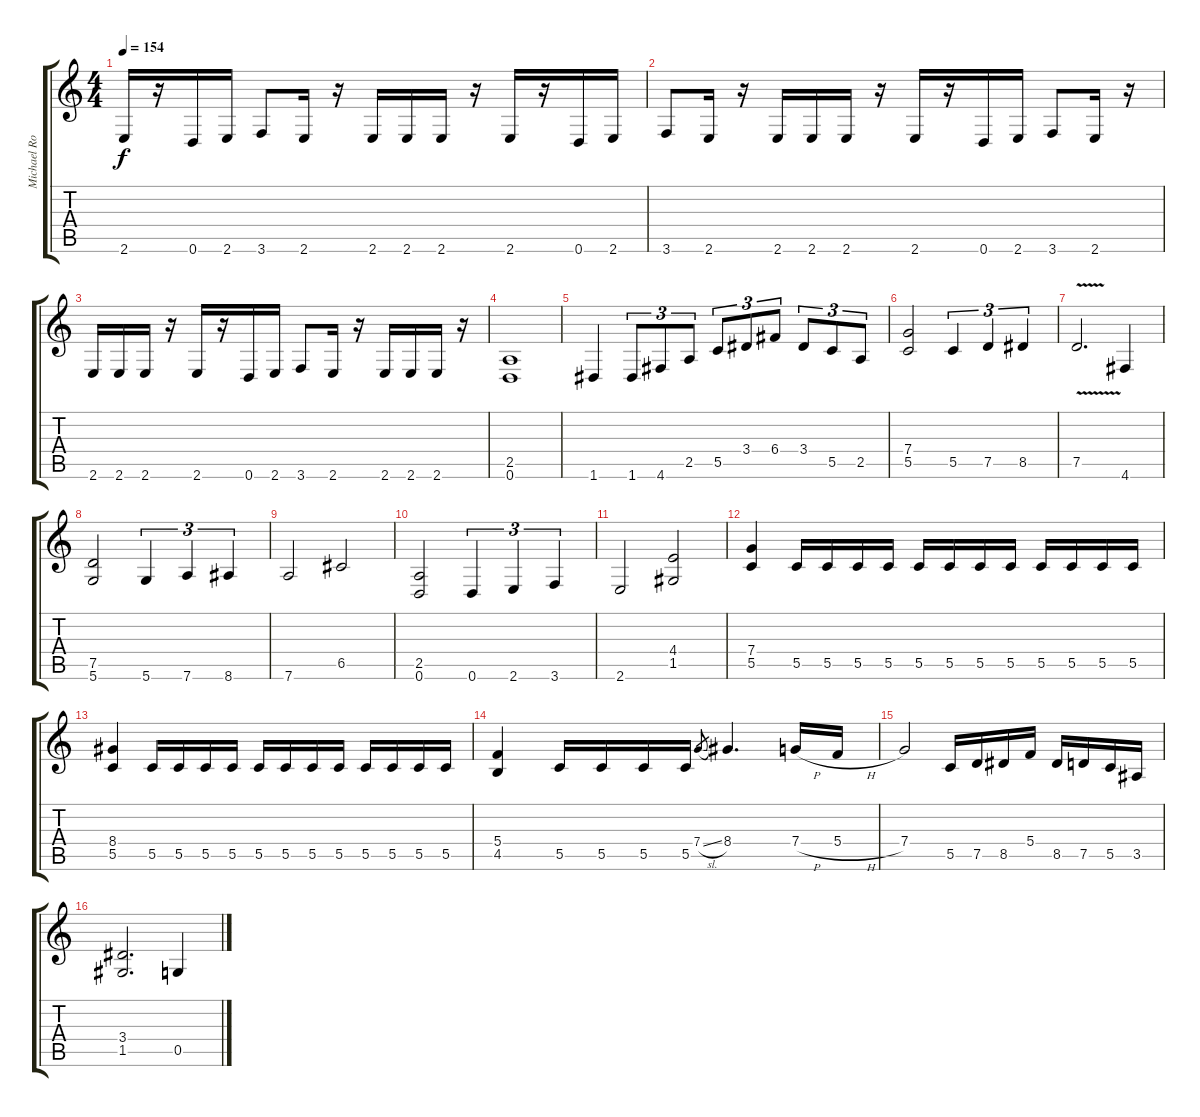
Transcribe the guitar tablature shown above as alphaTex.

\track ("Michael Romeo" "Michael Ro") {instrument distortionguitar}
\staff {score tabs}
\tuning (D4 A3 F3 C3 G2 D2) {hide}
\ts (4 4)
\tempo 154
\clef g2
\ks c
2.6.16{dy f} r.16 0.6.16 2.6.16 3.6.8 2.6.16 r.16 2.6.16 2.6.16 2.6.16 r.16 2.6.16 r.16 0.6.16 2.6.16 |
3.6.8 2.6.16 r.16 2.6.16 2.6.16 2.6.16 r.16 2.6.16 r.16 0.6.16 2.6.16 3.6.8 2.6.16 r.16 |
2.6.16 2.6.16 2.6.16 r.16 2.6.16 r.16 0.6.16 2.6.16 3.6.8 2.6.16 r.16 2.6.16 2.6.16 2.6.16 r.16 |
(2.5 0.6).1 |
1.6.4 1.6.8{tu (3 2)} 4.6.8{tu (3 2)} 2.5.8{tu (3 2)} 5.5.8{tu (3 2)} 3.4.8{tu (3 2)} 6.4.8{tu (3 2)} 3.4.8{tu (3 2)} 5.5.8{tu (3 2)} 2.5.8{tu (3 2)} |
(7.4 5.5).2 5.5.4{tu (3 2)} 7.5.4{tu (3 2)} 8.5.4{tu (3 2)} |
7.5{v}.2{d} 4.6.4 |
(7.5 5.6).2 5.6.4{tu (3 2)} 7.6.4{tu (3 2)} 8.6.4{tu (3 2)} |
7.6.2 6.5.2 |
(2.5 0.6).2 0.6.4{tu (3 2)} 2.6.4{tu (3 2)} 3.6.4{tu (3 2)} |
2.6.2 (4.4 1.5).2 |
(7.4 5.5).4 5.5.16 5.5.16 5.5.16 5.5.16 5.5.16 5.5.16 5.5.16 5.5.16 5.5.16 5.5.16 5.5.16 5.5.16 |
(8.4 5.5).4 5.5.16 5.5.16 5.5.16 5.5.16 5.5.16 5.5.16 5.5.16 5.5.16 5.5.16 5.5.16 5.5.16 5.5.16 |
(5.4 4.5).4 5.5.16 5.5.16 5.5.16 5.5.16 7.4{sl}.8{gr} 8.4.4{d} 7.4{h}.16 5.4{h}.16 |
7.4.2 5.5.16 7.5.16 8.5.16 5.4.16 8.5.16 7.5.16 5.5.16 3.5.16 |
(3.4 1.5).2{d} 0.5.4
